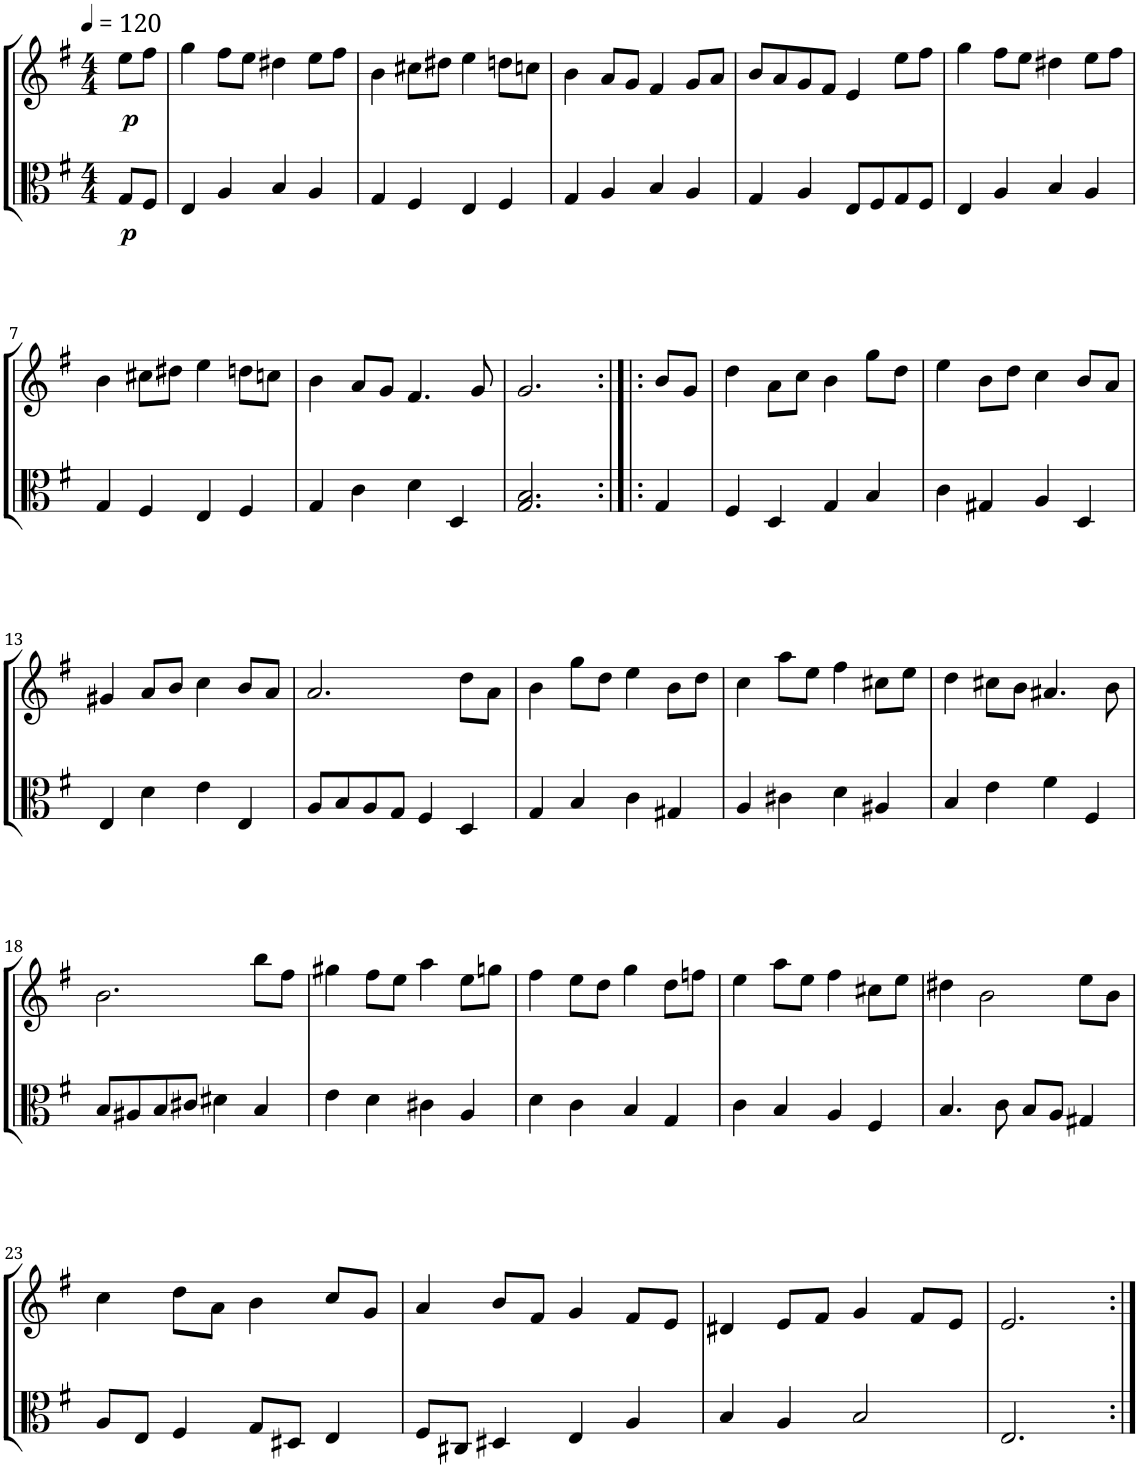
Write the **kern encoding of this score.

**kern	**dynam	**kern	**dynam
*part2	*part2	*part1	*part1
*staff2	*staff2	*staff1	*staff1
*I"Bratsche	*	*I"Violine	*
*	*	*I'Vln	*
*clefC3	*	*clefG2	*
*k[f#]	*	*k[f#]	*
*M4/4	*	*M4/4	*
*MM120	*	*MM120	*
=1	=1	=1	=1
!	!LO:DY:b	!	!LO:DY:b
8G/L	p	8ee\L	p
8F#/J	.	8ff#\J	.
=2	=2	=2	=2
4E/	.	4gg\	.
4A/	.	8ff#\L	.
.	.	8ee\J	.
4B/	.	4dd#X\	.
4A/	.	8ee\L	.
.	.	8ff#\J	.
=3	=3	=3	=3
4G/	.	4b\	.
4F#/	.	8cc#X\L	.
.	.	8dd#X\J	.
4E/	.	4ee\	.
4F#/	.	8ddn\L	.
.	.	8ccn\J	.
=4	=4	=4	=4
4G/	.	4b\	.
4A/	.	8a/L	.
.	.	8g/J	.
4B/	.	4f#/	.
4A/	.	8g/L	.
.	.	8a/J	.
=5	=5	=5	=5
4G/	.	8b/L	.
.	.	8a/	.
4A/	.	8g/	.
.	.	8f#/J	.
8E/L	.	4e/	.
8F#/	.	.	.
8G/	.	8ee\L	.
8F#/J	.	8ff#\J	.
=6	=6	=6	=6
4E/	.	4gg\	.
4A/	.	8ff#\L	.
.	.	8ee\J	.
4B/	.	4dd#X\	.
4A/	.	8ee\L	.
.	.	8ff#\J	.
!!LO:LB:g=z
=7	=7	=7	=7
4G/	.	4b\	.
4F#/	.	8cc#X\L	.
.	.	8dd#X\J	.
4E/	.	4ee\	.
4F#/	.	8ddn\L	.
.	.	8ccn\J	.
=8	=8	=8	=8
4G/	.	4b\	.
4c\	.	8a/L	.
.	.	8g/J	.
4d\	.	4.f#/	.
4D/	.	.	.
.	.	8g/	.
=9	=9	=9	=9
2.G/ 2.B/	.	2.g/	.
=10:|!|:	=10:|!|:	=10:|!|:	=10:|!|:
4G/	.	8b/L	.
.	.	8g/J	.
=11	=11	=11	=11
4F#/	.	4dd\	.
4D/	.	8a\L	.
.	.	8cc\J	.
4G/	.	4b\	.
4B/	.	8gg\L	.
.	.	8dd\J	.
=12	=12	=12	=12
4c\	.	4ee\	.
4G#X/	.	8b\L	.
.	.	8dd\J	.
4A/	.	4cc\	.
4D/	.	8b/L	.
.	.	8a/J	.
!!LO:LB:g=z
=13	=13	=13	=13
4E/	.	4g#X/	.
4d\	.	8a/L	.
.	.	8b/J	.
4e\	.	4cc\	.
4E/	.	8b/L	.
.	.	8a/J	.
=14	=14	=14	=14
8A/L	.	2.a/	.
8B/	.	.	.
8A/	.	.	.
8G/J	.	.	.
4F#/	.	.	.
4D/	.	8dd\L	.
.	.	8a\J	.
=15	=15	=15	=15
4G/	.	4b\	.
4B/	.	8gg\L	.
.	.	8dd\J	.
4c\	.	4ee\	.
4G#X/	.	8b\L	.
.	.	8dd\J	.
=16	=16	=16	=16
4A/	.	4cc\	.
4c#X\	.	8aa\L	.
.	.	8ee\J	.
4d\	.	4ff#\	.
4A#X/	.	8cc#X\L	.
.	.	8ee\J	.
=17	=17	=17	=17
4B/	.	4dd\	.
4e\	.	8cc#X\L	.
.	.	8b\J	.
4f#\	.	4.a#X/	.
4F#/	.	.	.
.	.	8b\	.
!!LO:LB:g=z
=18	=18	=18	=18
8B/L	.	2.b\	.
8A#X/	.	.	.
8B/	.	.	.
8c#X/J	.	.	.
4d#X\	.	.	.
4B/	.	8bb\L	.
.	.	8ff#\J	.
=19	=19	=19	=19
4e\	.	4gg#X\	.
4d\	.	8ff#\L	.
.	.	8ee\J	.
4c#X\	.	4aa\	.
4A/	.	8ee\L	.
.	.	8ggn\J	.
=20	=20	=20	=20
4d\	.	4ff#\	.
4c\	.	8ee\L	.
.	.	8dd\J	.
4B/	.	4gg\	.
4G/	.	8dd\L	.
.	.	8ffn\J	.
=21	=21	=21	=21
4c\	.	4ee\	.
4B/	.	8aa\L	.
.	.	8ee\J	.
4A/	.	4ff#\	.
4F#/	.	8cc#X\L	.
.	.	8ee\J	.
=22	=22	=22	=22
4.B/	.	4dd#X\	.
.	.	2b\	.
8c\	.	.	.
8B/L	.	.	.
8A/J	.	.	.
4G#X/	.	8ee\L	.
.	.	8b\J	.
!!LO:LB:g=z
=23	=23	=23	=23
8A/L	.	4cc\	.
8E/J	.	.	.
4F#/	.	8dd\L	.
.	.	8a\J	.
8G/L	.	4b\	.
8D#X/J	.	.	.
4E/	.	8cc/L	.
.	.	8g/J	.
=24	=24	=24	=24
8F#/L	.	4a/	.
8C#X/J	.	.	.
4D#X/	.	8b/L	.
.	.	8f#/J	.
4E/	.	4g/	.
4A/	.	8f#/L	.
.	.	8e/J	.
=25	=25	=25	=25
4B/	.	4d#X/	.
4A/	.	8e/L	.
.	.	8f#/J	.
2B/	.	4g/	.
.	.	8f#/L	.
.	.	8e/J	.
=26	=26	=26	=26
2.E/	.	2.e/	.
=:|!	=:|!	=:|!	=:|!
*-	*-	*-	*-
